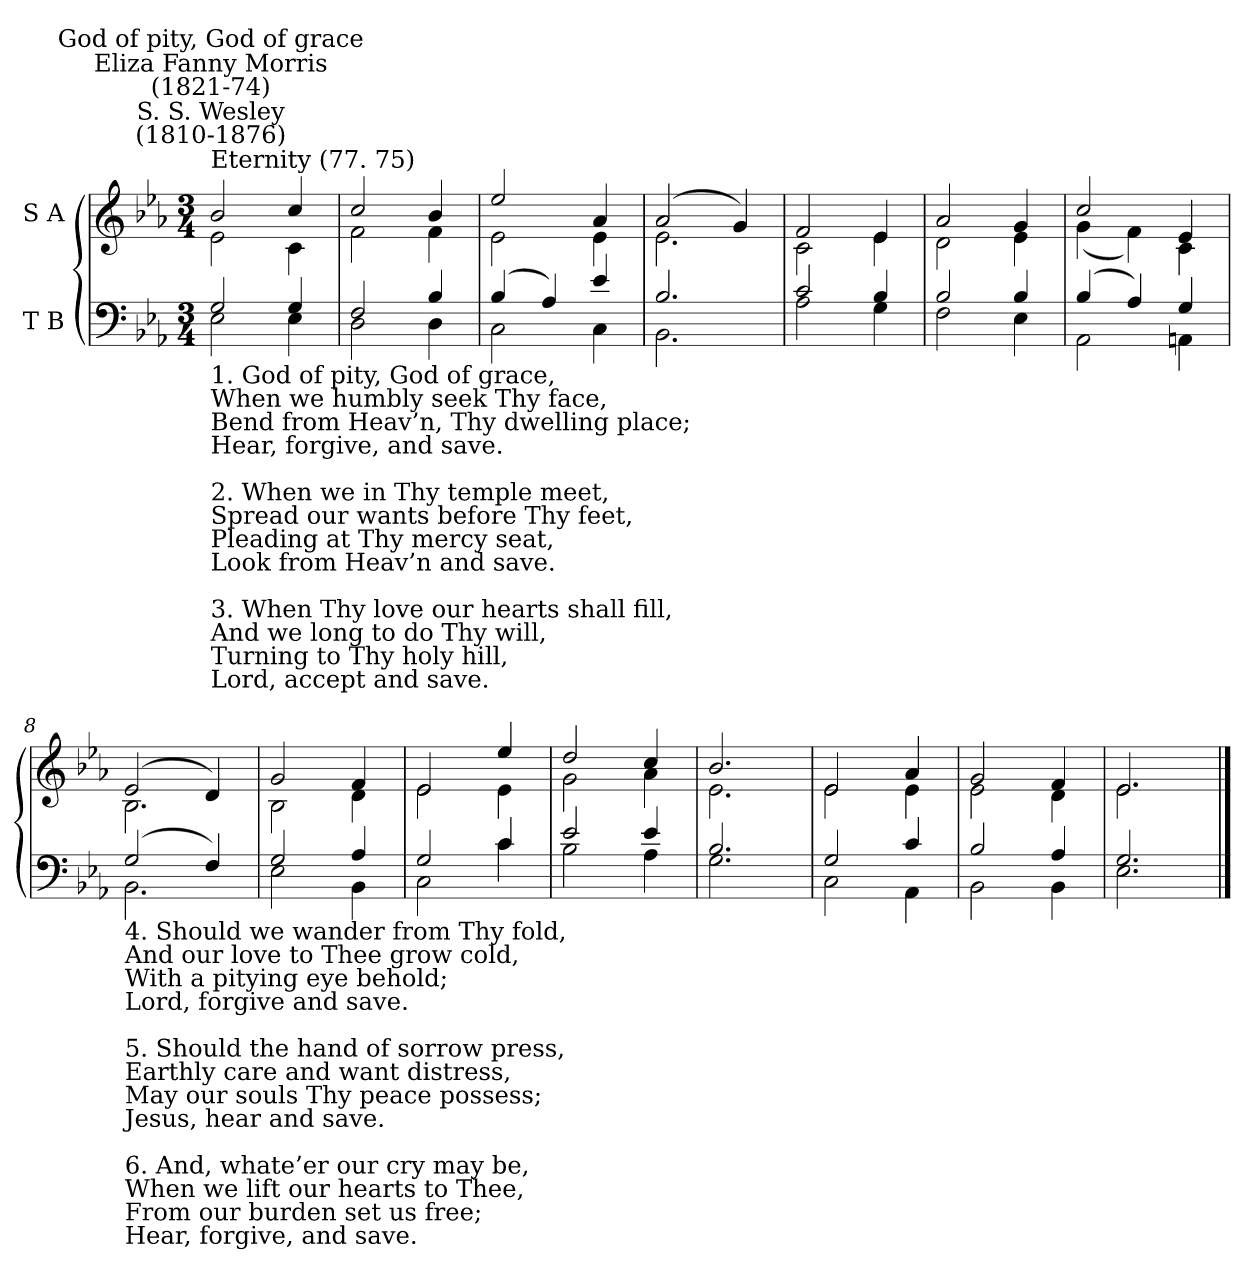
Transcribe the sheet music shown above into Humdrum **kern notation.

**kern	**kern
*part2	*part1
*staff2	*staff1
*I"T B	*I"S A
*clefF4	*clefG2
*k[b-e-a-]	*k[b-e-a-]
*E-:	*E-:
*M3/4	*M3/4
=1	=1
*^	*^
!	!	!LO:TX:a:t=Eternity (77. 75)	!
!	!	!LO:TX:a:cj:t=S. S. Wesley\n(1810-1876)	!
!	!	!LO:TX:a:cj:t=Eliza Fanny Morris\n(1821-74)	!
!	!	!LO:TX:a:cj:t=God of pity, God of grace	!
!LO:TX:b:t=1. God of pity, God of grace,\nWhen we humbly seek Thy face,\nBend from Heav’n, Thy dwelling place;\nHear, forgive, and save.\n\n2. When we in Thy temple meet,\nSpread our wants before Thy feet,\nPleading at Thy mercy seat,\nLook from Heav’n and save.\n\n3. When Thy love our hearts shall fill,\nAnd we long to do Thy will,\nTurning to Thy holy hill,\nLord, accept and save.	!	!	!
2G/	2E-\	2b-/	2e-\
4G/	4E-\	4cc/	4c\
=2	=2	=2	=2
2F/	2D\	2cc/	2f\
4B-/	4D\	4b-/	4f\
=3	=3	=3	=3
(>4B-/	2C\	2ee-/	2e-\
4A-/)	.	.	.
4e-/	4C\	4a-/	4e-\
=4	=4	=4	=4
2.B-/	2.BB-\	(>2a-/	2.e-\
.	.	4g/)	.
=5	=5	=5	=5
2c/	2A-\	2f/	2c\
4B-/	4G\	4e-/	4e-\
=6	=6	=6	=6
2B-/	2F\	2a-/	2d\
4B-/	4E-\	4g/	4e-\
=7	=7	=7	=7
(>4B-/	2AA-\	2cc/	(<4g\
4A-/)	.	.	4f\)
4G/	4AAn\	4e-/	4c\
=8	=8	=8	=8
!LO:TX:b:t=4. Should we wander from Thy fold,\nAnd our love to Thee grow cold,\nWith a pitying eye behold;\nLord, forgive and save.\n\n5. Should the hand of sorrow press,\nEarthly care and want distress,\nMay our souls Thy peace possess;\nJesus, hear and save.\n\n6. And, whate’er our cry may be,\nWhen we lift our hearts to Thee,\nFrom our burden set us free;\nHear, forgive, and save.	!	!	!
(>2G/	2.BB-\	(>2e-/	2.B-\
4F/)	.	4d/)	.
=9	=9	=9	=9
2G/	2E-\	2g/	2B-\
4A-/	4BB-\	4f/	4d\
=10	=10	=10	=10
2G/	2C\	2e-/	2e-\
4c/	4c\	4ee-/	4e-\
=11	=11	=11	=11
2e-/	2B-\	2dd/	2g\
4e-/	4A-\	4cc/	4a-\
=12	=12	=12	=12
2.B-/	2.G\	2.b-/	2.e-\
=13	=13	=13	=13
2G/	2C\	2e-/	2e-\
4c/	4AA-\	4a-/	4e-\
=14	=14	=14	=14
2B-/	2BB-\	2g/	2e-\
4A-/	4BB-\	4f/	4d\
=15	=15	=15	=15
2.G/	2.E-\	2.e-/	2.e-\
*v	*v	*	*
*	*v	*v
==	==
*-	*-
